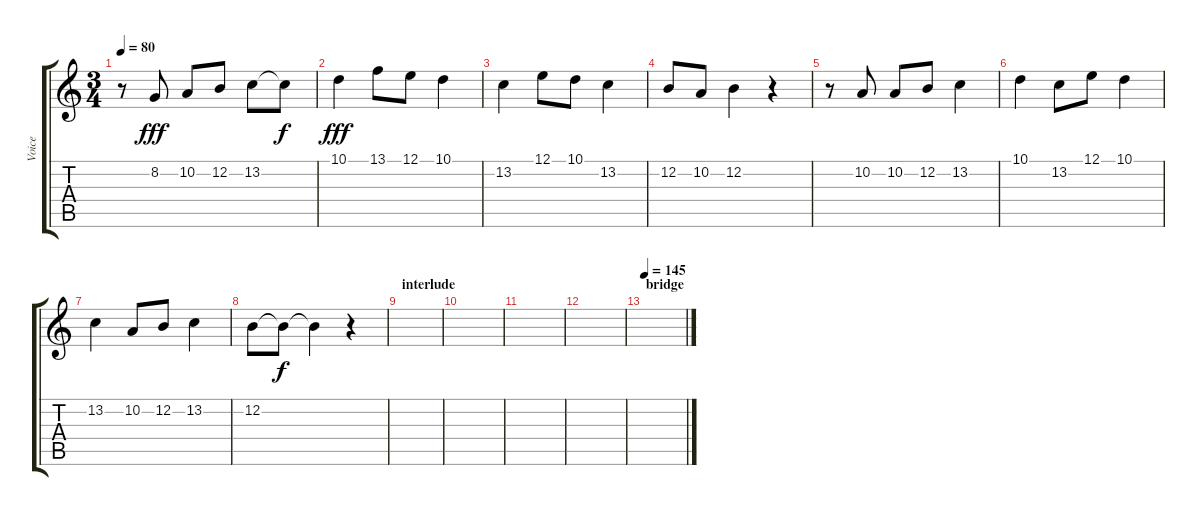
\track ("Voice" "Voice") {instrument choiraahs}
\staff {score tabs}
\tuning (E4 B3 G3 D3 A2 E2) {hide}
\ts (3 4)
\tempo 80
\clef g2
\ks c
r.8{dy f} 8.2.8{dy fff} 10.2.8 12.2.8 13.2.8 13.2{t}.8{dy f} |
10.1.4{dy fff} 13.1.8 12.1.8 10.1.4 |
13.2.4 12.1.8 10.1.8 13.2.4 |
12.2.8 10.2.8 12.2.4 r.4 |
r.8 10.2.8 10.2.8 12.2.8 13.2.4 |
10.1.4 13.2.8 12.1.8 10.1.4 |
13.2.4 10.2.8 12.2.8 13.2.4 |
12.2.8 12.2{t}.8{dy f} 12.2{t}.4 r.4 |
\section ("" "interlude")
|
|
|
|
\section ("" "bridge")
\tempo 145
